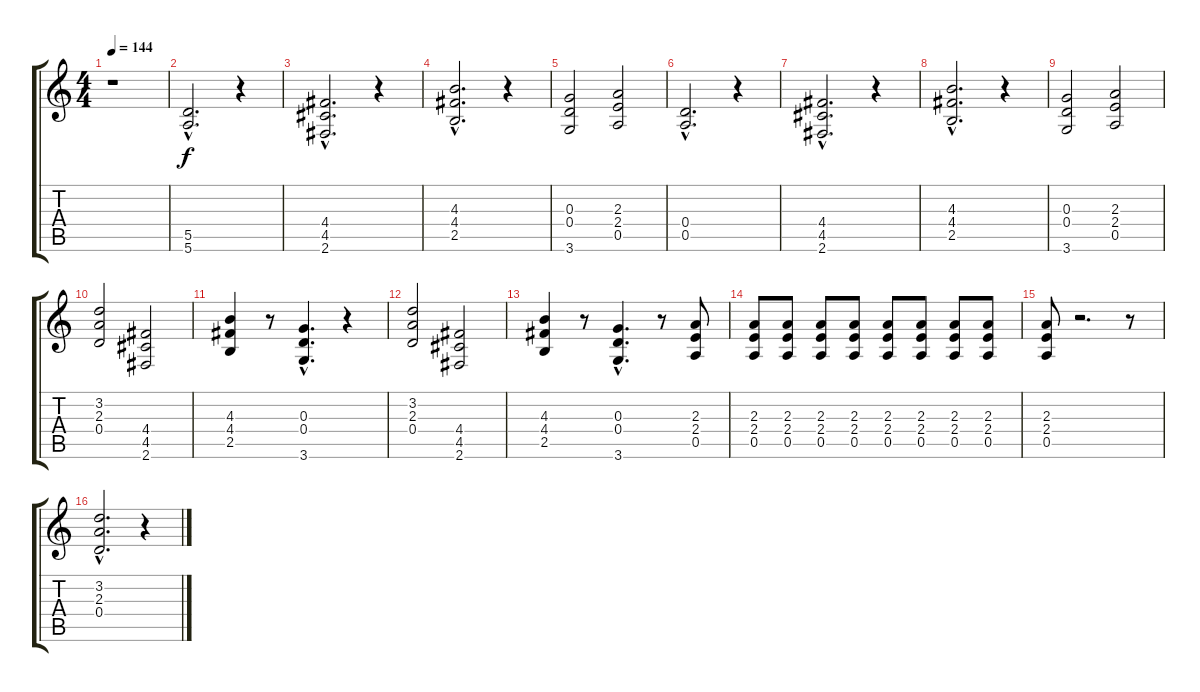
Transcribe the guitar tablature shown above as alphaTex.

\track "" {instrument overdrivenguitar}
\staff {score tabs}
\tuning (E4 B3 G3 D3 A2 E2) {hide}
\ts (4 4)
\tempo 144
\clef g2
\ks c
r.1{dy f} |
(5.5{hac} 5.6{hac}).2{d} r.4 |
(4.4{hac} 4.5{hac} 2.6{hac}).2{d} r.4 |
(4.3{hac} 4.4{hac} 2.5{hac}).2{d} r.4 |
(0.3 0.4 3.6).2 (2.3 2.4 0.5).2 |
(0.4{hac} 0.5{hac}).2{d} r.4 |
(4.4{hac} 4.5{hac} 2.6{hac}).2{d} r.4 |
(4.3{hac} 4.4{hac} 2.5{hac}).2{d} r.4 |
(0.3 0.4 3.6).2 (2.3 2.4 0.5).2 |
(3.2 2.3 0.4).2 (4.4 4.5 2.6).2 |
(4.3 4.4 2.5).4 r.8 (0.3{hac} 0.4{hac} 3.6{hac}).4{d} r.4 |
(3.2 2.3 0.4).2 (4.4 4.5 2.6).2 |
(4.3 4.4 2.5).4 r.8 (0.3{hac} 0.4{hac} 3.6{hac}).4{d} r.8 (2.3 2.4 0.5).8 |
(2.3 2.4 0.5).8 (2.3 2.4 0.5).8 (2.3 2.4 0.5).8 (2.3 2.4 0.5).8 (2.3 2.4 0.5).8 (2.3 2.4 0.5).8 (2.3 2.4 0.5).8 (2.3 2.4 0.5).8 |
(2.3 2.4 0.5).8 r.2{d} r.8 |
(3.2{hac} 2.3{hac} 0.4{hac}).2{d} r.4
